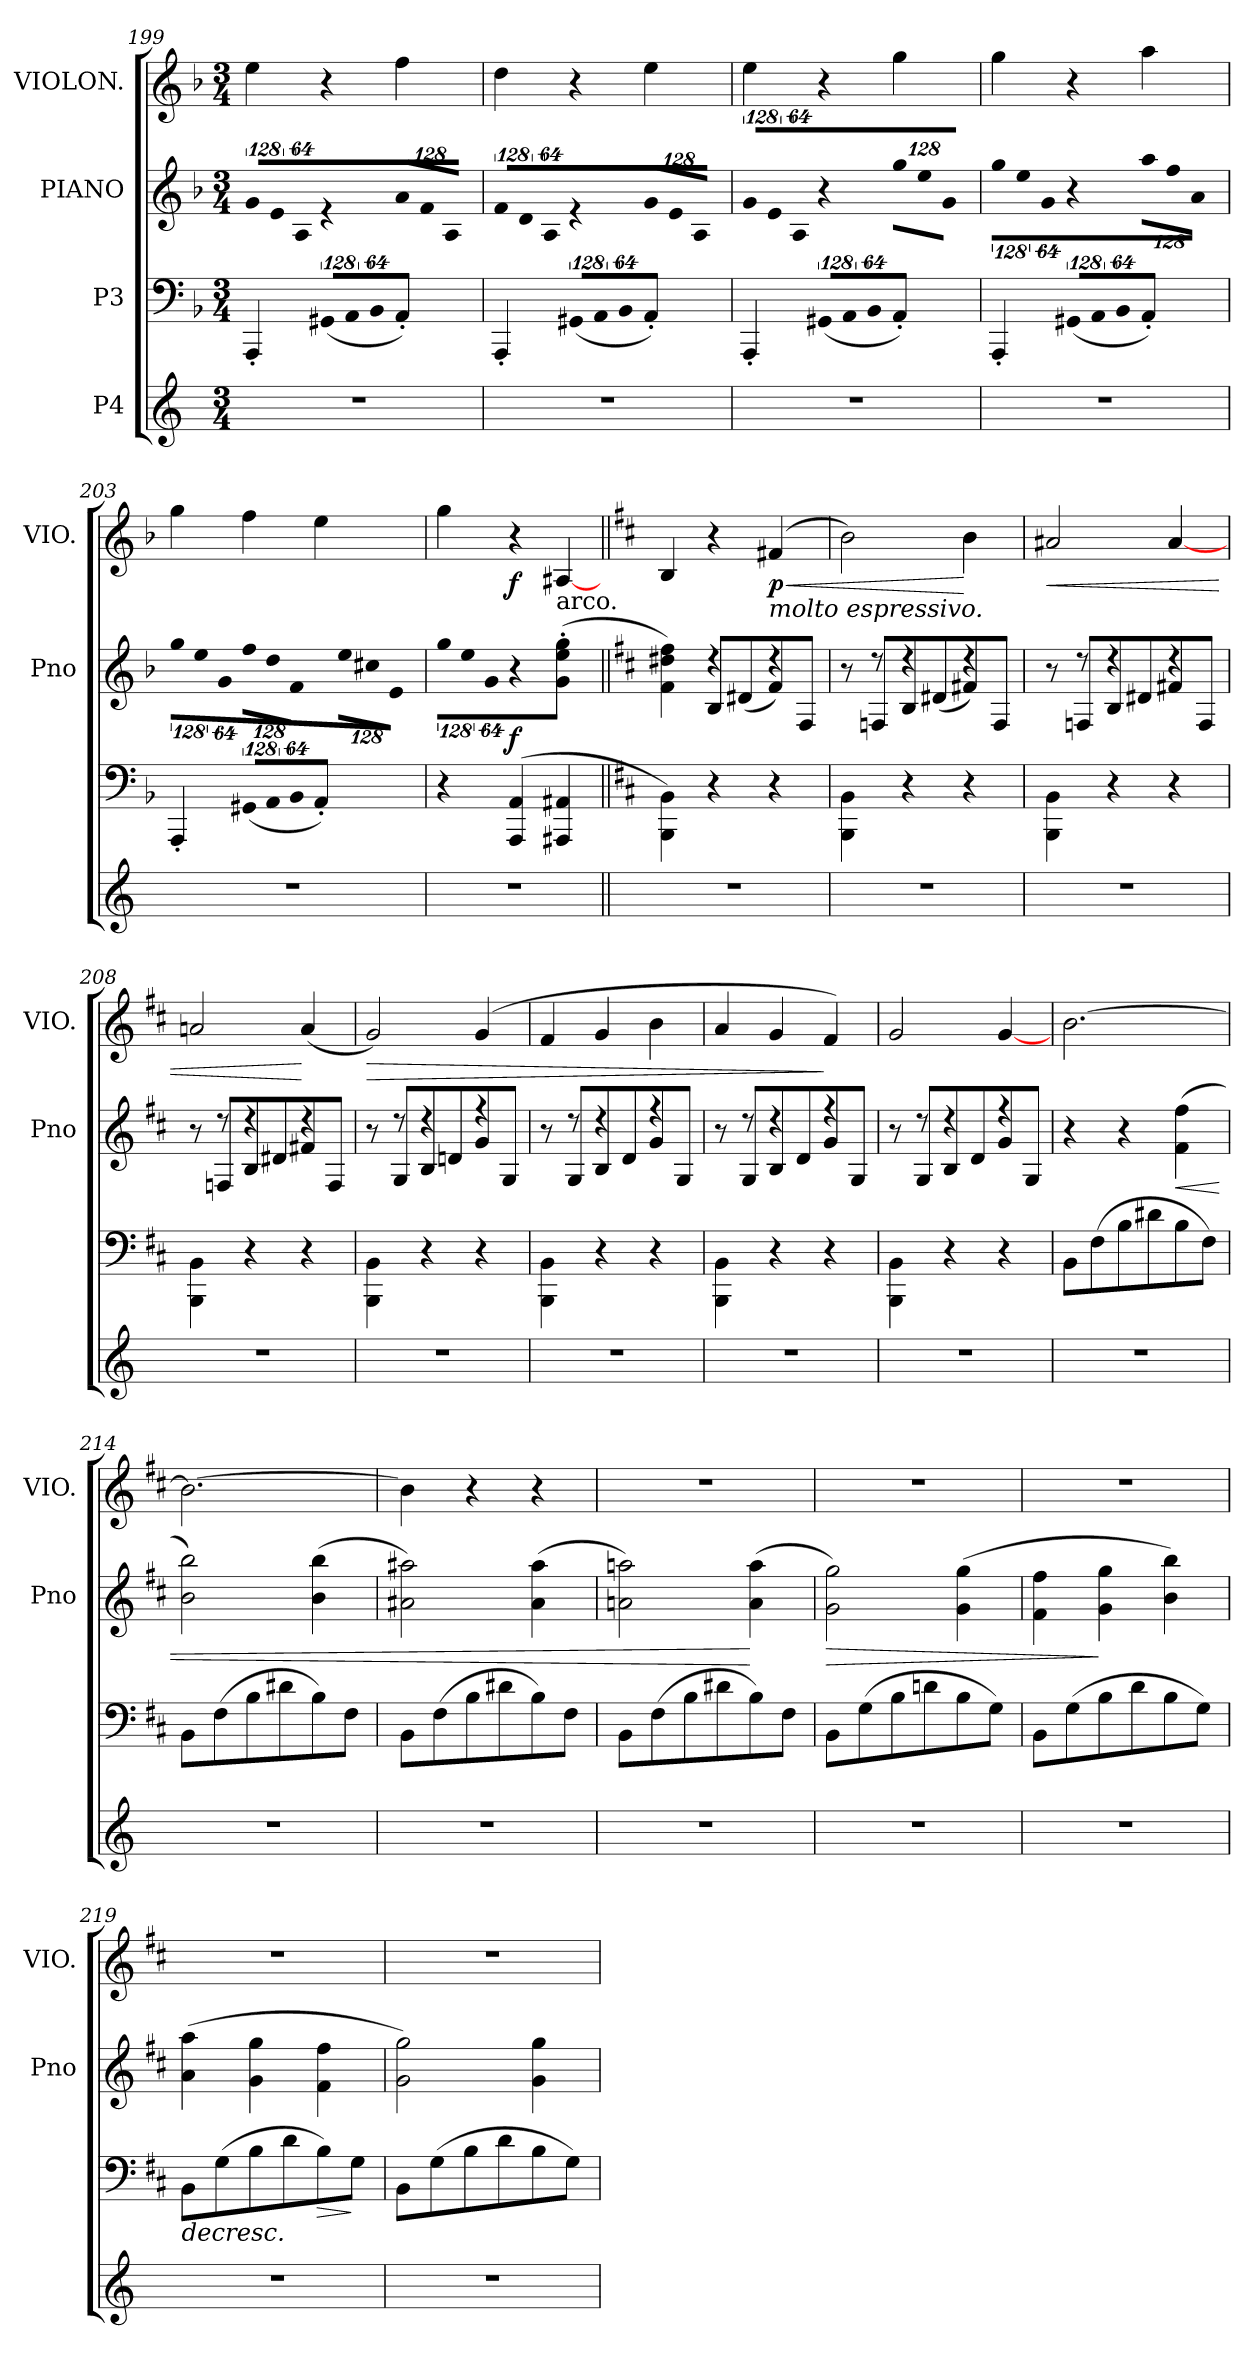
**kern	**kern	**text	**dynam	**kern	**dynam	**kern	**dynam
*part4	*part3	*part3	*part3	*part2	*part2	*part1	*part1
*staff4	*staff3	*staff3	*staff3	*staff2	*staff2	*staff1	*staff1
*I"P4	*I"P3	*	*	*I"PIANO	*	*I"VIOLON.	*
*	*	*	*	*I'Pno	*	*I'VIO.	*
*clefG2	*clefF4	*	*	*clefG2	*	*clefG2	*
*k[]	*k[b-]	*	*	*k[b-]	*	*k[b-]	*
*C:	*F:	*	*	*F:	*	*F:	*
*M3/4	*M3/4	*	*	*M3/4	*	*M3/4	*
=199	=199	=199	=199	=199	=199	=199	=199
!LO:N:vis=1	!	!	!	!LO:N:vis=8	!	!	!
2.r	4AAA'i/	.	.	1024%85gi/L	.	4eei\	.
!	!	!	!	!LO:N:vis=8	!	!	!
.	.	.	.	1024%85ei/	.	.	.
!	!	!	!	!LO:N:vis=8	!	!	!
.	.	.	.	512%43Ai/J	.	.	.
!	!LO:N:vis=8	!	!	!	!	!	!
.	(1024%85GG#Xi/L	.	.	4r	.	4r	.
!	!LO:N:vis=8	!	!	!	!	!	!
.	1024%85AAi/	.	.	.	.	.	.
!	!LO:N:vis=8	!	!	!	!	!	!
.	512%43BB-i/J	.	.	.	.	.	.
!	!	!	!	!LO:N:vis=8	!	!	!
.	4AA'i/)	.	.	1024%85ai/L	.	4ffi\	.
!	!	!	!	!LO:N:vis=8	!	!	!
.	.	.	.	1024%85fi/	.	.	.
!	!	!	!	!LO:N:vis=8	!	!	!
.	.	.	.	512%43Ai/J	.	.	.
=200	=200	=200	=200	=200	=200	=200	=200
!LO:N:vis=1	!	!	!	!LO:N:vis=8	!	!	!
2.r	4AAA'i/	.	.	1024%85fi/L	.	4ddi\	.
!	!	!	!	!LO:N:vis=8	!	!	!
.	.	.	.	1024%85di/	.	.	.
!	!	!	!	!LO:N:vis=8	!	!	!
.	.	.	.	512%43Ai/J	.	.	.
!	!LO:N:vis=8	!	!	!	!	!	!
.	(1024%85GG#Xi/L	.	.	4r	.	4r	.
!	!LO:N:vis=8	!	!	!	!	!	!
.	1024%85AAi/	.	.	.	.	.	.
!	!LO:N:vis=8	!	!	!	!	!	!
.	512%43BB-i/J	.	.	.	.	.	.
!	!	!	!	!LO:N:vis=8	!	!	!
.	4AA'i/)	.	.	1024%85gi/L	.	4eei\	.
!	!	!	!	!LO:N:vis=8	!	!	!
.	.	.	.	1024%85ei/	.	.	.
!	!	!	!	!LO:N:vis=8	!	!	!
.	.	.	.	512%43Ai/J	.	.	.
!!LO:LB:g=z
=201	=201	=201	=201	=201	=201	=201	=201
!LO:N:vis=1	!	!	!	!LO:N:vis=8	!	!	!
2.r	4AAA'i/	.	.	1024%85gi/L	.	4eei\	.
!	!	!	!	!LO:N:vis=8	!	!	!
.	.	.	.	1024%85ei/	.	.	.
!	!	!	!	!LO:N:vis=8	!	!	!
.	.	.	.	512%43Ai/J	.	.	.
!	!LO:N:vis=8	!	!	!	!	!	!
.	(1024%85GG#Xi/L	.	.	4r	.	4r	.
!	!LO:N:vis=8	!	!	!	!	!	!
.	1024%85AAi/	.	.	.	.	.	.
!	!LO:N:vis=8	!	!	!	!	!	!
.	512%43BB-i/J	.	.	.	.	.	.
!	!	!	!	!LO:N:vis=8	!	!	!
.	4AA'i/)	.	.	1024%85ggi\L	.	4ggi\	.
!	!	!	!	!LO:N:vis=8	!	!	!
.	.	.	.	1024%85eei\	.	.	.
!	!	!	!	!LO:N:vis=8	!	!	!
.	.	.	.	512%43gi\J	.	.	.
=202	=202	=202	=202	=202	=202	=202	=202
!LO:N:vis=1	!	!	!	!LO:N:vis=8	!	!	!
2.r	4AAA'i/	.	.	1024%85ggi\L	.	4ggi\	.
!	!	!	!	!LO:N:vis=8	!	!	!
.	.	.	.	1024%85eei\	.	.	.
!	!	!	!	!LO:N:vis=8	!	!	!
.	.	.	.	512%43gi\J	.	.	.
!	!LO:N:vis=8	!	!	!	!	!	!
.	(1024%85GG#Xi/L	.	.	4r	.	4r	.
!	!LO:N:vis=8	!	!	!	!	!	!
.	1024%85AAi/	.	.	.	.	.	.
!	!LO:N:vis=8	!	!	!	!	!	!
.	512%43BB-i/J	.	.	.	.	.	.
!	!	!	!	!LO:N:vis=8	!	!	!
.	4AA'i/)	.	.	1024%85aai\L	.	4aai\	.
!	!	!	!	!LO:N:vis=8	!	!	!
.	.	.	.	1024%85ffi\	.	.	.
!	!	!	!	!LO:N:vis=8	!	!	!
.	.	.	.	512%43ai\J	.	.	.
=203	=203	=203	=203	=203	=203	=203	=203
!LO:N:vis=1	!	!	!	!LO:N:vis=8	!	!	!
2.r	4AAA'i/	.	.	1024%85ggi\L	.	4ggi\	.
!	!	!	!	!LO:N:vis=8	!	!	!
.	.	.	.	1024%85eei\	.	.	.
!	!	!	!	!LO:N:vis=8	!	!	!
.	.	.	.	512%43gi\J	.	.	.
!	!LO:N:vis=8	!	!	!LO:N:vis=8	!	!	!
.	(1024%85GG#Xi/L	.	.	1024%85ffi\L	.	4ffi\	.
!	!LO:N:vis=8	!	!	!LO:N:vis=8	!	!	!
.	1024%85AAi/	.	.	1024%85ddi\	.	.	.
!	!LO:N:vis=8	!	!	!LO:N:vis=8	!	!	!
.	512%43BB-i/J	.	.	512%43fi\J	.	.	.
!	!	!	!	!LO:N:vis=8	!	!	!
.	4AA'i/)	.	.	1024%85eei\L	.	4eei\	.
!	!	!	!	!LO:N:vis=8	!	!	!
.	.	.	.	1024%85cc#Xi\	.	.	.
!	!	!	!	!LO:N:vis=8	!	!	!
.	.	.	.	512%43ei\J	.	.	.
=204	=204	=204	=204	=204	=204	=204	=204
!LO:N:vis=1	!	!	!	!LO:N:vis=8	!	!	!
2.r	4r	.	.	1024%85ggi\L	.	4ggi\	.
!	!	!	!	!LO:N:vis=8	!	!	!
.	.	.	.	1024%85eei\	.	.	.
!	!	!	!	!LO:N:vis=8	!	!	!
.	.	.	.	512%43gi\J	.	.	.
.	(4AAAi/ 4AAi	.	f	4r	.	4r	f
!	!	!	!	!	!	!LO:TX:b:t=arco.	!
.	4AAA#Xi/ 4AA#Xi	.	.	(4gi\' 4eei' 4ggi'	.	[<4A#Xi/	.
=205||	=205||	=205||	=205||	=205||	=205||	=205||	=205||
*	*k[f#c#]	*	*	*k[f#c#]	*	*k[f#c#]	*
*	*D:	*	*	*D:	*	*D:	*
!LO:N:vis=1	!	!	!	!	!	!	!
*	*	*	*	*^	*	*	*
2.r	4BBBi\ 4BBi)	.	.	4f#i\ 4dd#Xi 4ff#i)	4ryy	.	4Bi/	.
.	4r	.	.	4r	8Bi/L	.	4r	.
.	.	.	.	.	(8d#Xi\	.	.	.
!	!	!	!	!	!	!	!LO:TX:b:i:t=molto espressivo.	!
!	!	!	!	!	!	!	!	!LO:HP:b
.	4r	.	.	4r	8f#i\)	.	(4f#Xi/	< p
.	.	.	.	.	8F#i/J	.	.	.
=206	=206	=206	=206	=206	=206	=206	=206	=206
!LO:N:vis=1	!	!	!	!	!	!	!	!
2.r	4BBBi\ 4BBi	.	.	8r	8ryy	.	2bi\)	.
.	.	.	.	8r	8Fni/L	.	.	.
.	4r	.	.	4r	8Bi/	.	.	.
.	.	.	.	.	(8d#Xi\	.	.	.
.	4r	.	.	4r	8f#Xi\)	.	4bi\	[
.	.	.	.	.	8Fi/J	.	.	.
!!LO:LB:g=z
=207	=207	=207	=207	=207	=207	=207	=207	=207
!LO:N:vis=1	!	!	!	!	!	!	!	!LO:HP:b
2.r	4BBBi\ 4BBi	.	.	8r	8ryy	.	2a#Xi/	<
.	.	.	.	8r	8Fni/L	.	.	.
.	4r	.	.	4r	8Bi/	.	.	.
.	.	.	.	.	8d#Xi\	.	.	.
.	4r	.	.	4r	8f#Xi\	.	[<4a#i/	.
.	.	.	.	.	8Fi/J	.	.	.
=208	=208	=208	=208	=208	=208	=208	=208	=208
!LO:N:vis=1	!	!	!	!	!	!	!	!
2.r	4BBBi\ 4BBi	.	.	8r	8ryy	.	2ani/	.
.	.	.	.	8r	8Fni/L	.	.	.
.	4r	.	.	4r	8Bi/	.	.	.
.	.	.	.	.	8d#Xi\	.	.	.
.	4r	.	.	4r	8f#Xi\	.	(4ai/	[
.	.	.	.	.	8Fi/J	.	.	.
=209	=209	=209	=209	=209	=209	=209	=209	=209
!LO:N:vis=1	!	!	!	!	!	!	!	!LO:HP:b
2.r	4BBBi\ 4BBi	.	.	8r	8ryy	.	2gi/)	>
.	.	.	.	8r	8Gi/L	.	.	.
.	4r	.	.	4r	8Bi/	.	.	.
.	.	.	.	.	8dni\	.	.	.
!	!	!LO:LY:b:color=#000000	!	!	!	!	!	!
.	4r	D.S. et Cie 2317.	.	4r	8gi\	.	(4gi/	.
.	.	.	.	.	8Gi/J	.	.	.
=210	=210	=210	=210	=210	=210	=210	=210	=210
!LO:N:vis=1	!	!	!	!	!	!	!	!
2.r	4BBBi\ 4BBi	.	.	8r	8ryy	.	4f#i/	.
.	.	.	.	8r	8Gi/L	.	.	.
.	4r	.	.	4r	8Bi/	.	4gi/	.
.	.	.	.	.	8di\	.	.	.
.	4r	.	.	4r	8gi\	.	4bi\	.
.	.	.	.	.	8Gi/J	.	.	.
=211	=211	=211	=211	=211	=211	=211	=211	=211
!LO:N:vis=1	!	!	!	!	!	!	!	!
2.r	4BBBi\ 4BBi	.	.	8r	8ryy	.	4ai/	.
.	.	.	.	8r	8Gi/L	.	.	.
.	4r	.	.	4r	8Bi/	.	4gi/	.
.	.	.	.	.	8di\	.	.	.
.	4r	.	.	4r	8gi\	.	4f#i/)	]
.	.	.	.	.	8Gi/J	.	.	.
=212	=212	=212	=212	=212	=212	=212	=212	=212
!LO:N:vis=1	!	!	!	!	!	!	!	!
2.r	4BBBi\ 4BBi	.	.	8r	8ryy	.	2gi/	.
.	.	.	.	8r	8Gi/L	.	.	.
.	4r	.	.	4r	8Bi/	.	.	.
.	.	.	.	.	8di\	.	.	.
.	4r	.	.	4r	8gi\	.	[<4gi/	.
.	.	.	.	.	8Gi/J	.	.	.
!!LO:PB:g=z
=213	=213	=213	=213	=213	=213	=213	=213	=213
!LO:N:vis=1	!	!	!	!	!	!	!	!
*	*	*	*	*v	*v	*	*	*
2.r	8BBi\L	.	.	4r	.	[>2.bi\	.
.	(8F#i\	.	.	.	.	.	.
.	8Bi\	.	.	4r	.	.	.
.	8d#Xi\	.	.	.	.	.	.
!	!	!	!	!	!LO:HP:b	!	!
.	8Bi\	.	.	(4f#i\ 4ff#i	<	.	.
.	8F#i\J)	.	.	.	.	.	.
=214	=214	=214	=214	=214	=214	=214	=214
!LO:N:vis=1	!	!	!	!	!	!	!
2.r	8BBi\L	.	.	2bi\ 2bbi)	.	2.bi\_>	.
.	(8F#i\	.	.	.	.	.	.
.	8Bi\	.	.	.	.	.	.
.	8d#Xi\	.	.	.	.	.	.
.	8Bi\)	.	.	(4bi\ 4bbi	.	.	.
.	8F#i\J	.	.	.	.	.	.
=215	=215	=215	=215	=215	=215	=215	=215
!LO:N:vis=1	!	!	!	!	!	!	!
2.r	8BBi\L	.	.	2a#Xi\ 2aa#Xi)	.	4bi\]	.
.	(8F#i\	.	.	.	.	.	.
.	8Bi\	.	.	.	.	4r	.
.	8d#Xi\	.	.	.	.	.	.
.	8Bi\)	.	.	(4a#i\ 4aa#i	.	4r	.
.	8F#i\J	.	.	.	.	.	.
=216	=216	=216	=216	=216	=216	=216	=216
!LO:N:vis=1	!	!	!	!	!	!LO:N:vis=1	!
2.r	8BBi\L	.	.	2ani\ 2aani)	.	2.r	.
.	(8F#i\	.	.	.	.	.	.
.	8Bi\	.	.	.	.	.	.
.	8d#Xi\	.	.	.	.	.	.
.	8Bi\)	.	.	(4ai\ 4aai	[	.	.
.	8F#i\J	.	.	.	.	.	.
=217	=217	=217	=217	=217	=217	=217	=217
!LO:N:vis=1	!	!	!	!	!LO:HP:b	!LO:N:vis=1	!
2.r	8BBi\L	.	.	2gi\ 2ggi)	>	2.r	.
.	(8Gi\	.	.	.	.	.	.
.	8Bi\	.	.	.	.	.	.
.	8dni\	.	.	.	.	.	.
.	8Bi\	.	.	(4gi\ 4ggi	.	.	.
.	8Gi\J)	.	.	.	.	.	.
=218	=218	=218	=218	=218	=218	=218	=218
!LO:N:vis=1	!	!	!	!	!	!LO:N:vis=1	!
2.r	8BBi\L	.	.	4f#i\ 4ff#i	.	2.r	.
.	(8Gi\	.	.	.	.	.	.
.	8Bi\	.	.	4gi\ 4ggi	]	.	.
.	8di\	.	.	.	.	.	.
.	8Bi\	.	.	4bi\ 4bbi)	.	.	.
.	8Gi\J)	.	.	.	.	.	.
!!LO:LB:g=z
=219	=219	=219	=219	=219	=219	=219	=219
!LO:N:vis=1	!	!	!LO:HP:b	!	!	!LO:N:vis=1	!
2.r	8BBi\L	.	>	(4ai\ 4aai	.	2.r	.
.	(8Gi\	.	.	.	.	.	.
.	8Bi\	.	.	4gi\ 4ggi	.	.	.
.	8di\	.	.	.	.	.	.
!	!	!	!LO:HP:b	!	!	!	!
.	8Bi\)	.	>	4f#i\ 4ff#i	.	.	.
.	8Gi\J	.	]	.	.	.	.
=220	=220	=220	=220	=220	=220	=220	=220
!LO:N:vis=1	!	!	!	!	!	!LO:N:vis=1	!
2.r	8BBi\L	.	.	2gi\ 2ggi)	.	2.r	.
.	(8Gi\	.	.	.	.	.	.
.	8Bi\	.	]	.	.	.	.
.	8di\	.	.	.	.	.	.
.	8Bi\	.	.	4gi\ 4ggi	.	.	.
.	8Gi\J)	.	.	.	.	.	.
=	=	=	=	=	=	=	=
*-	*-	*-	*-	*-	*-	*-	*-
